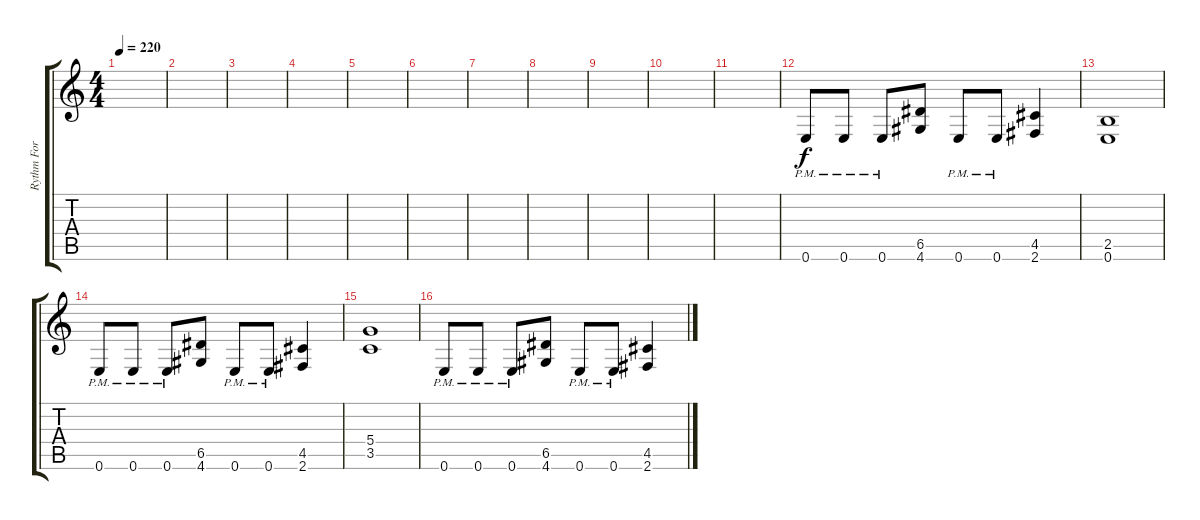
\track ("Rythm For Solo" "Rythm For ") {instrument distortionguitar}
\staff {score tabs}
\tuning (E4 B3 G3 D3 A2 E2) {hide}
\ts (4 4)
\tempo 220
\clef g2
\ks c
|
|
|
|
|
|
|
|
|
|
|
0.6{pm}.8 0.6{pm}.8 0.6{pm}.8 (6.5 4.6).8 0.6{pm}.8 0.6{pm}.8 (4.5 2.6).4 |
(2.5 0.6).1 |
0.6{pm}.8 0.6{pm}.8 0.6{pm}.8 (6.5 4.6).8 0.6{pm}.8 0.6{pm}.8 (4.5 2.6).4 |
(5.4 3.5).1 |
0.6{pm}.8 0.6{pm}.8 0.6{pm}.8 (6.5 4.6).8 0.6{pm}.8 0.6{pm}.8 (4.5 2.6).4
